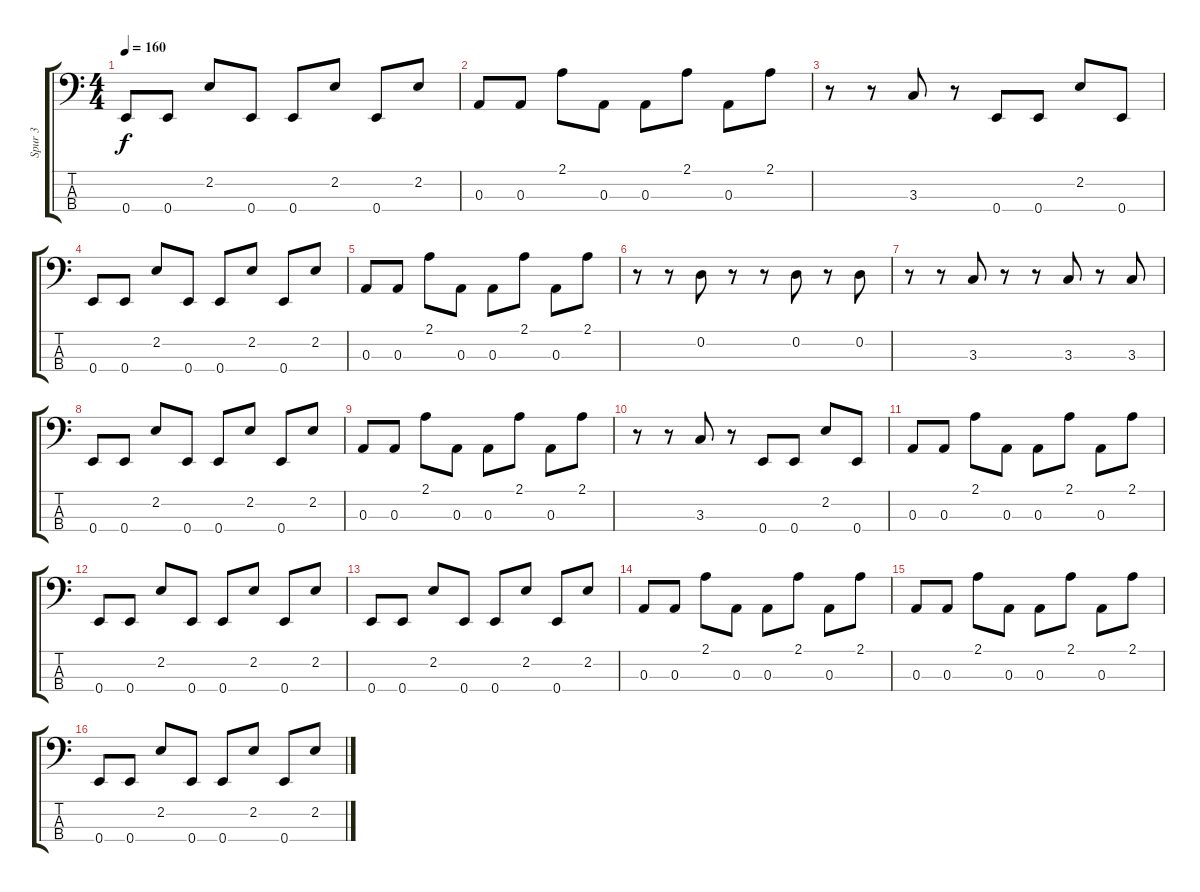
\track ("Spur 3" "Spur 3") {instrument synthbass1}
\staff {score tabs}
\tuning (G2 D2 A1 E1) {hide}
\ts (4 4)
\tempo 160
\clef f4
\ks c
0.4.8{dy f} 0.4.8 2.2.8 0.4.8 0.4.8 2.2.8 0.4.8 2.2.8 |
0.3.8 0.3.8 2.1.8 0.3.8 0.3.8 2.1.8 0.3.8 2.1.8 |
r.8 r.8 3.3.8 r.8 0.4.8 0.4.8 2.2.8 0.4.8 |
0.4.8 0.4.8 2.2.8 0.4.8 0.4.8 2.2.8 0.4.8 2.2.8 |
0.3.8 0.3.8 2.1.8 0.3.8 0.3.8 2.1.8 0.3.8 2.1.8 |
r.8 r.8 0.2.8 r.8 r.8 0.2.8 r.8 0.2.8 |
r.8 r.8 3.3.8 r.8 r.8 3.3.8 r.8 3.3.8 |
0.4.8 0.4.8 2.2.8 0.4.8 0.4.8 2.2.8 0.4.8 2.2.8 |
0.3.8 0.3.8 2.1.8 0.3.8 0.3.8 2.1.8 0.3.8 2.1.8 |
r.8 r.8 3.3.8 r.8 0.4.8 0.4.8 2.2.8 0.4.8 |
0.3.8 0.3.8 2.1.8 0.3.8 0.3.8 2.1.8 0.3.8 2.1.8 |
0.4.8 0.4.8 2.2.8 0.4.8 0.4.8 2.2.8 0.4.8 2.2.8 |
0.4.8 0.4.8 2.2.8 0.4.8 0.4.8 2.2.8 0.4.8 2.2.8 |
0.3.8 0.3.8 2.1.8 0.3.8 0.3.8 2.1.8 0.3.8 2.1.8 |
0.3.8 0.3.8 2.1.8 0.3.8 0.3.8 2.1.8 0.3.8 2.1.8 |
0.4.8 0.4.8 2.2.8 0.4.8 0.4.8 2.2.8 0.4.8 2.2.8
